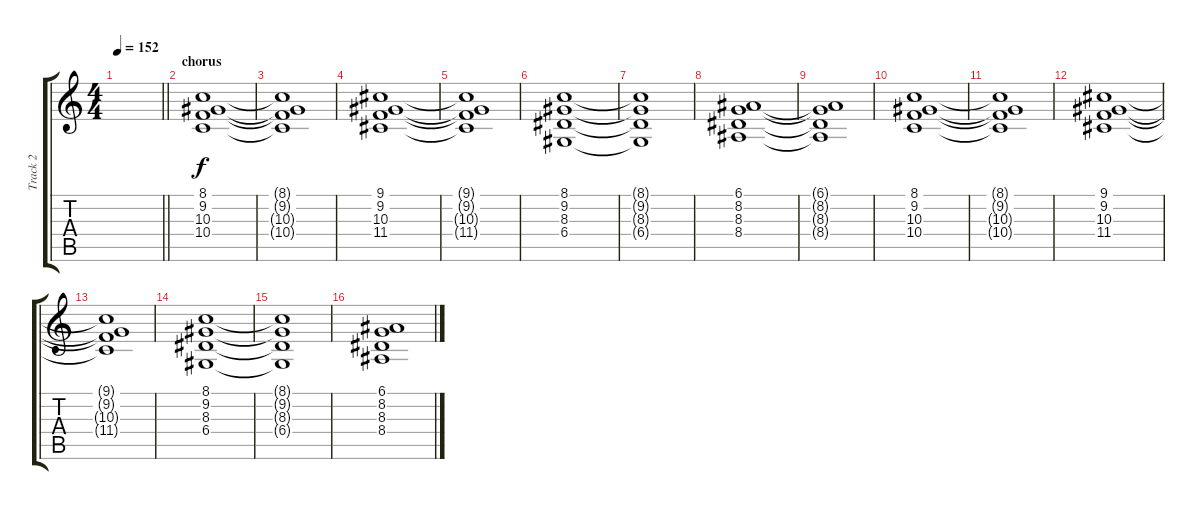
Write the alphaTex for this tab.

\track ("Track 2" "Track 2") {instrument stringensemble2}
\staff {score tabs}
\tuning (E4 B3 G3 D3 A2 E2) {hide}
\ts (4 4)
\tempo 152
\clef g2
\barLineRight lightlight
\ks c
|
\section ("" "chorus")
(8.1 9.2 10.3 10.4).1 |
(8.1{t} 9.2{t} 10.3{t} 10.4{t}).1 |
(9.1 9.2 10.3 11.4).1 |
(9.1{t} 9.2{t} 10.3{t} 11.4{t}).1 |
(8.1 9.2 8.3 6.4).1 |
(8.1{t} 9.2{t} 8.3{t} 6.4{t}).1 |
(6.1 8.2 8.3 8.4).1 |
(6.1{t} 8.2{t} 8.3{t} 8.4{t}).1 |
(8.1 9.2 10.3 10.4).1 |
(8.1{t} 9.2{t} 10.3{t} 10.4{t}).1 |
(9.1 9.2 10.3 11.4).1 |
(9.1{t} 9.2{t} 10.3{t} 11.4{t}).1 |
(8.1 9.2 8.3 6.4).1 |
(8.1{t} 9.2{t} 8.3{t} 6.4{t}).1 |
(6.1 8.2 8.3 8.4).1
